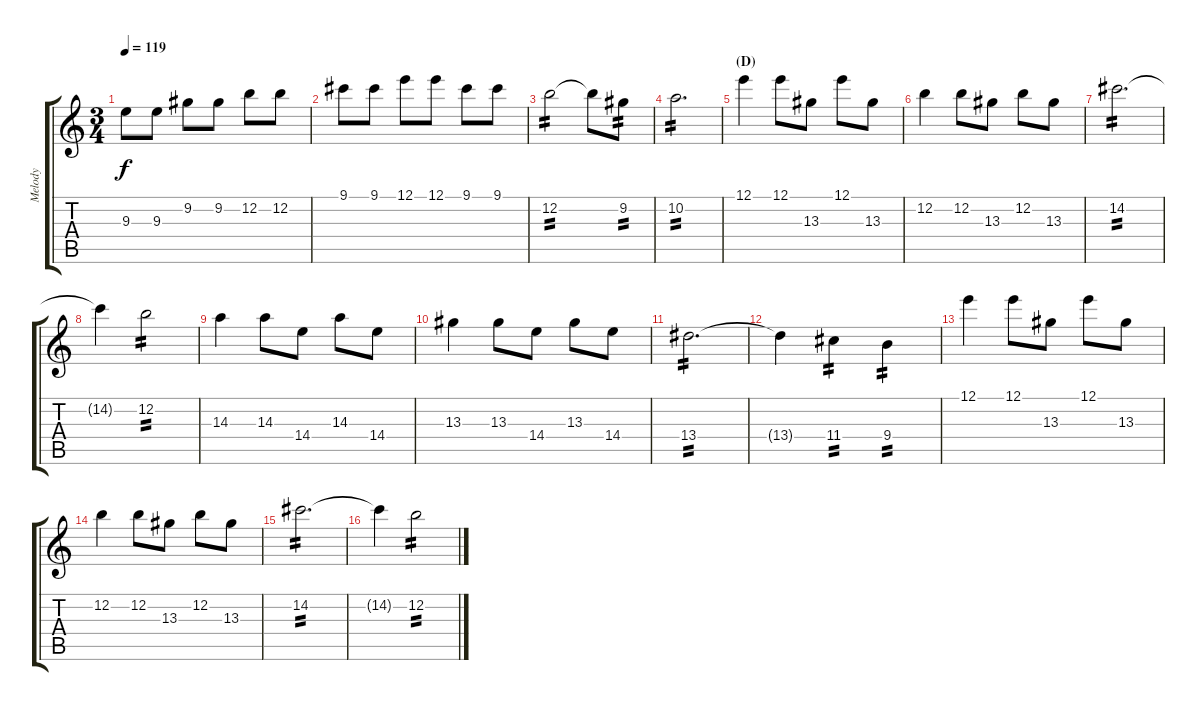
\track ("Melody" "Melody") {instrument electricguitarjazz}
\staff {score tabs}
\tuning (E4 B3 G3 D3 A2 E2) {hide}
\ts (3 4)
\tempo 119
\clef g2
\ks c
9.3.8{dy f} 9.3.8 9.2.8 9.2.8 12.2.8 12.2.8 |
9.1.8 9.1.8 12.1.8 12.1.8 9.1.8 9.1.8 |
12.2.2{tp 2} 12.2{t}.8 9.2.8{tp 2} |
10.2.2{d tp 2} |
\section ("" "(D)")
12.1.4 12.1.8 13.3.8 12.1.8 13.3.8 |
12.2.4 12.2.8 13.3.8 12.2.8 13.3.8 |
14.2.2{d tp 2} |
14.2{t}.4 12.2.2{tp 2} |
14.3.4 14.3.8 14.4.8 14.3.8 14.4.8 |
13.3.4 13.3.8 14.4.8 13.3.8 14.4.8 |
13.4.2{d tp 2} |
13.4{t}.4 11.4.4{tp 2} 9.4.4{tp 2} |
12.1.4 12.1.8 13.3.8 12.1.8 13.3.8 |
12.2.4 12.2.8 13.3.8 12.2.8 13.3.8 |
14.2.2{d tp 2} |
14.2{t}.4 12.2.2{tp 2}
